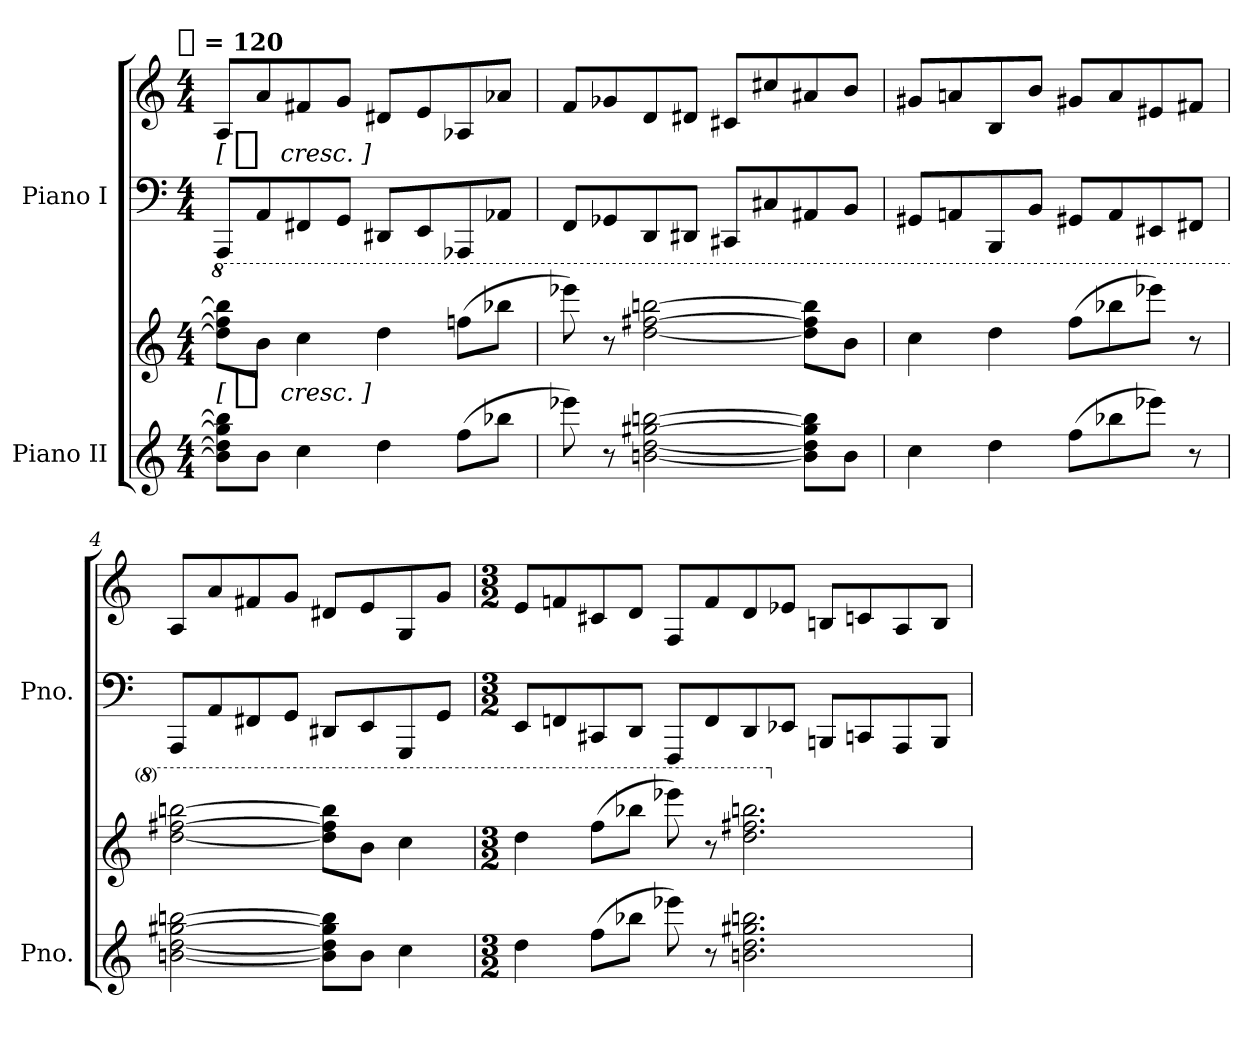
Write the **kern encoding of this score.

**kern	**kern	**dynam	**kern	**kern	**dynam
*part4	*part3	*part3	*part2	*part1	*part1
*staff4	*staff3	*staff3	*staff2	*staff1	*staff1
*I"Piano II	*	*	*I"Piano I	*	*
*I'Pno.	*	*	*I'Pno.	*	*
*clefG2	*clefG2	*	*clefF4	*clefG2	*
*k[]	*k[]	*	*k[]	*k[]	*
*C:	*C:	*	*C:	*C:	*
!!LO:TX:omd:t=[half] = 120
*M4/4	*M4/4	*	*M4/4	*M4/4	*
*MM240	*MM240	*	*MM240	*MM240	*
*	*8va	*	*	*	*
=1	=1	=1	=1	=1	=1
!	!	!LO:DY:t=[ %s cresc. ]	!	!	!LO:DY:t=[ %s cresc. ]
8b] 8dd] 8gg#j] 8bb]L	8ddd] 8fff#j] 8bbb]L	f	8AAAL	8AL	f
8bJ	8bbJ	.	8AA	8a	.
4cc	4ccc	.	8FF#X	8f#X	.
.	.	.	8GGJ	8gJ	.
4dd	4ddd	.	8DD#XL	8d#XL	.
.	.	.	8EE	8e	.
(8ffL	(8fffnL	.	8AAA-X	8A-X	.
8bb-XJ	8bbb-XJ	.	8AA-XJ	8a-XJ	.
=2	=2	=2	=2	=2	=2
8eee-X)	8eeee-X)	.	8FFL	8fL	.
8r	8r	.	8GG-X	8g-X	.
[2bn [2dd [2gg#X [2bbn	[2ddd [2fff#X [2bbbn	.	8DD	8d	.
.	.	.	8DD#XJ	8d#XJ	.
.	.	.	8CC#XL	8c#XL	.
.	.	.	8C#X	8cc#X	.
8b] 8dd] 8gg#] 8bb]L	8ddd] 8fff#] 8bbb]L	.	8AA#X	8a#X	.
8bJ	8bbJ	.	8BBJ	8bJ	.
=3	=3	=3	=3	=3	=3
4cc	4ccc	.	8GG#XL	8g#XL	.
.	.	.	8AAn	8an	.
4dd	4ddd	.	8BBB	8B	.
.	.	.	8BBJ	8bJ	.
(8ffL	(8fffL	.	8GG#XL	8g#XL	.
8bb-X	8bbb-X	.	8AA	8a	.
8eee-XJ)	8eeee-XJ)	.	8EE#X	8e#X	.
8r	8r	.	8FF#XJ	8f#XJ	.
=4	=4	=4	=4	=4	=4
[2bn [2dd [2gg#X [2bbn	[2ddd [2fff#X [2bbbn	.	8AAAL	8AL	.
.	.	.	8AA	8a	.
.	.	.	8FF#X	8f#X	.
.	.	.	8GGJ	8gJ	.
8b] 8dd] 8gg#] 8bb]L	8ddd] 8fff#] 8bbb]L	.	8DD#XL	8d#XL	.
8bJ	8bbJ	.	8EE	8e	.
4cc	4ccc	.	8GGG	8G	.
.	.	.	8GGJ	8gJ	.
=5	=5	=5	=5	=5	=5
*M3/2	*M3/2	*	*M3/2	*M3/2	*
4dd	4ddd	.	8EEL	8eL	.
.	.	.	8FFn	8fn	.
(8ffL	(8fffL	.	8CC#X	8c#X	.
8bb-XJ	8bbb-XJ	.	8DDJ	8dJ	.
8eee-X)	8eeee-X)	.	8FFFL	8FL	.
8r	8r	.	8FF	8f	.
2.bn 2.dd 2.gg#X 2.bbn	2.ddd 2.fff#X 2.bbbn	.	8DD	8d	.
.	.	.	8EE-XJ	8e-XJ	.
.	.	.	8BBBnL	8BnL	.
.	.	.	8CCn	8cn	.
.	.	.	8AAA	8A	.
.	.	.	8BBBJ	8BJ	.
*	*X8va	*	*	*	*
=	=	=	=	=	=
*-	*-	*-	*-	*-	*-
